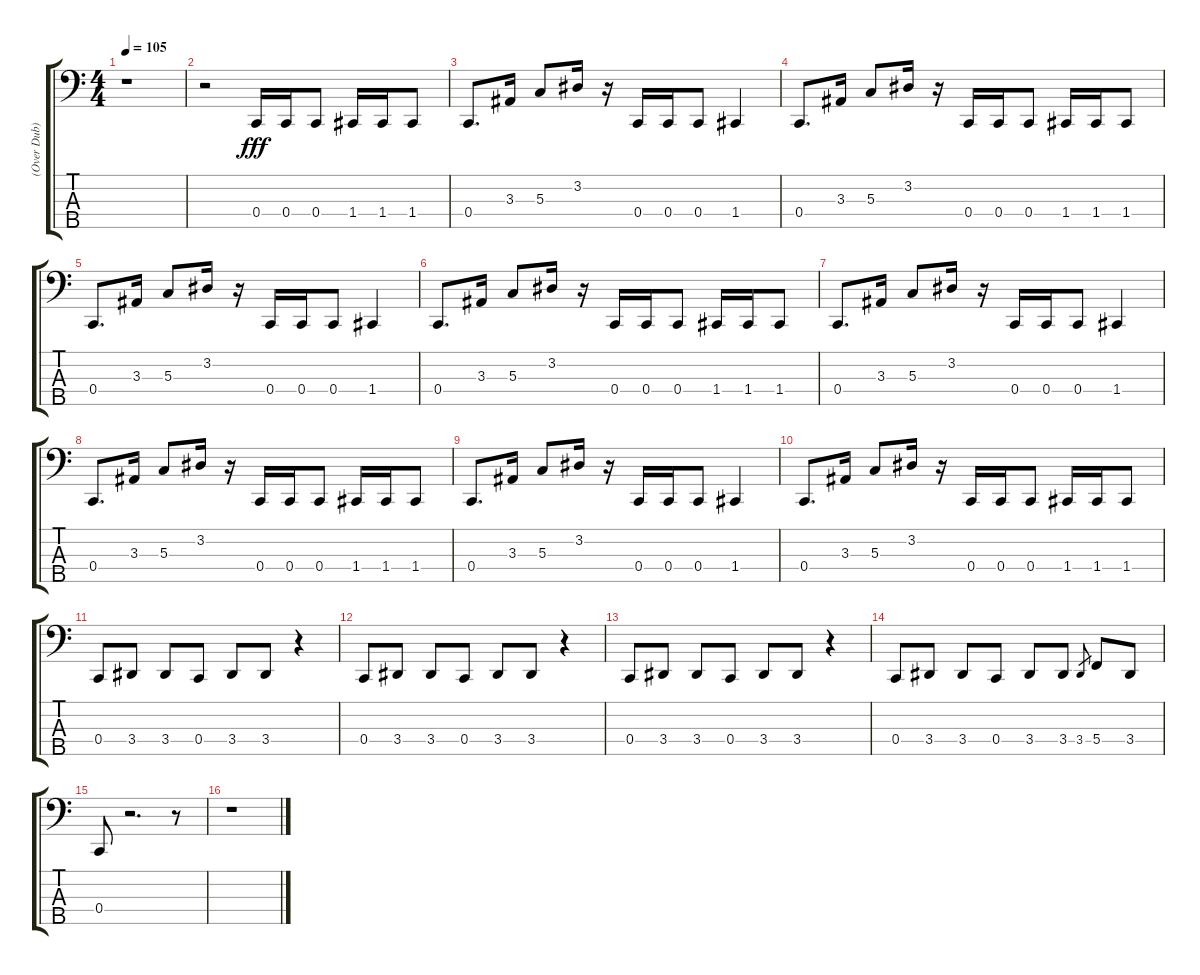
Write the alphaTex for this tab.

\track ("(Over Dub)" "(Over Dub)") {instrument electricbassfinger}
\staff {score tabs}
\tuning (F2 C2 G1 C1 G0) {hide}
\ts (4 4)
\tempo 105
\clef f4
\ks c
r.1{dy fff} |
r.2 0.4.16 0.4.16 0.4.8 1.4.16 1.4.16 1.4.8 |
0.4.8{d} 3.3.16 5.3.8 3.2.16 r.16 0.4.16 0.4.16 0.4.8 1.4.4 |
0.4.8{d} 3.3.16 5.3.8 3.2.16 r.16 0.4.16 0.4.16 0.4.8 1.4.16 1.4.16 1.4.8 |
0.4.8{d} 3.3.16 5.3.8 3.2.16 r.16 0.4.16 0.4.16 0.4.8 1.4.4 |
0.4.8{d} 3.3.16 5.3.8 3.2.16 r.16 0.4.16 0.4.16 0.4.8 1.4.16 1.4.16 1.4.8 |
0.4.8{d} 3.3.16 5.3.8 3.2.16 r.16 0.4.16 0.4.16 0.4.8 1.4.4 |
0.4.8{d} 3.3.16 5.3.8 3.2.16 r.16 0.4.16 0.4.16 0.4.8 1.4.16 1.4.16 1.4.8 |
0.4.8{d} 3.3.16 5.3.8 3.2.16 r.16 0.4.16 0.4.16 0.4.8 1.4.4 |
0.4.8{d} 3.3.16 5.3.8 3.2.16 r.16 0.4.16 0.4.16 0.4.8 1.4.16 1.4.16 1.4.8 |
0.4.8 3.4.8 3.4.8 0.4.8 3.4.8 3.4.8 r.4 |
0.4.8 3.4.8 3.4.8 0.4.8 3.4.8 3.4.8 r.4 |
0.4.8 3.4.8 3.4.8 0.4.8 3.4.8 3.4.8 r.4 |
0.4.8 3.4.8 3.4.8 0.4.8 3.4.8 3.4.8 3.4.8{gr} 5.4.8 3.4.8 |
0.4.8 r.2{d} r.8 |
r.1
